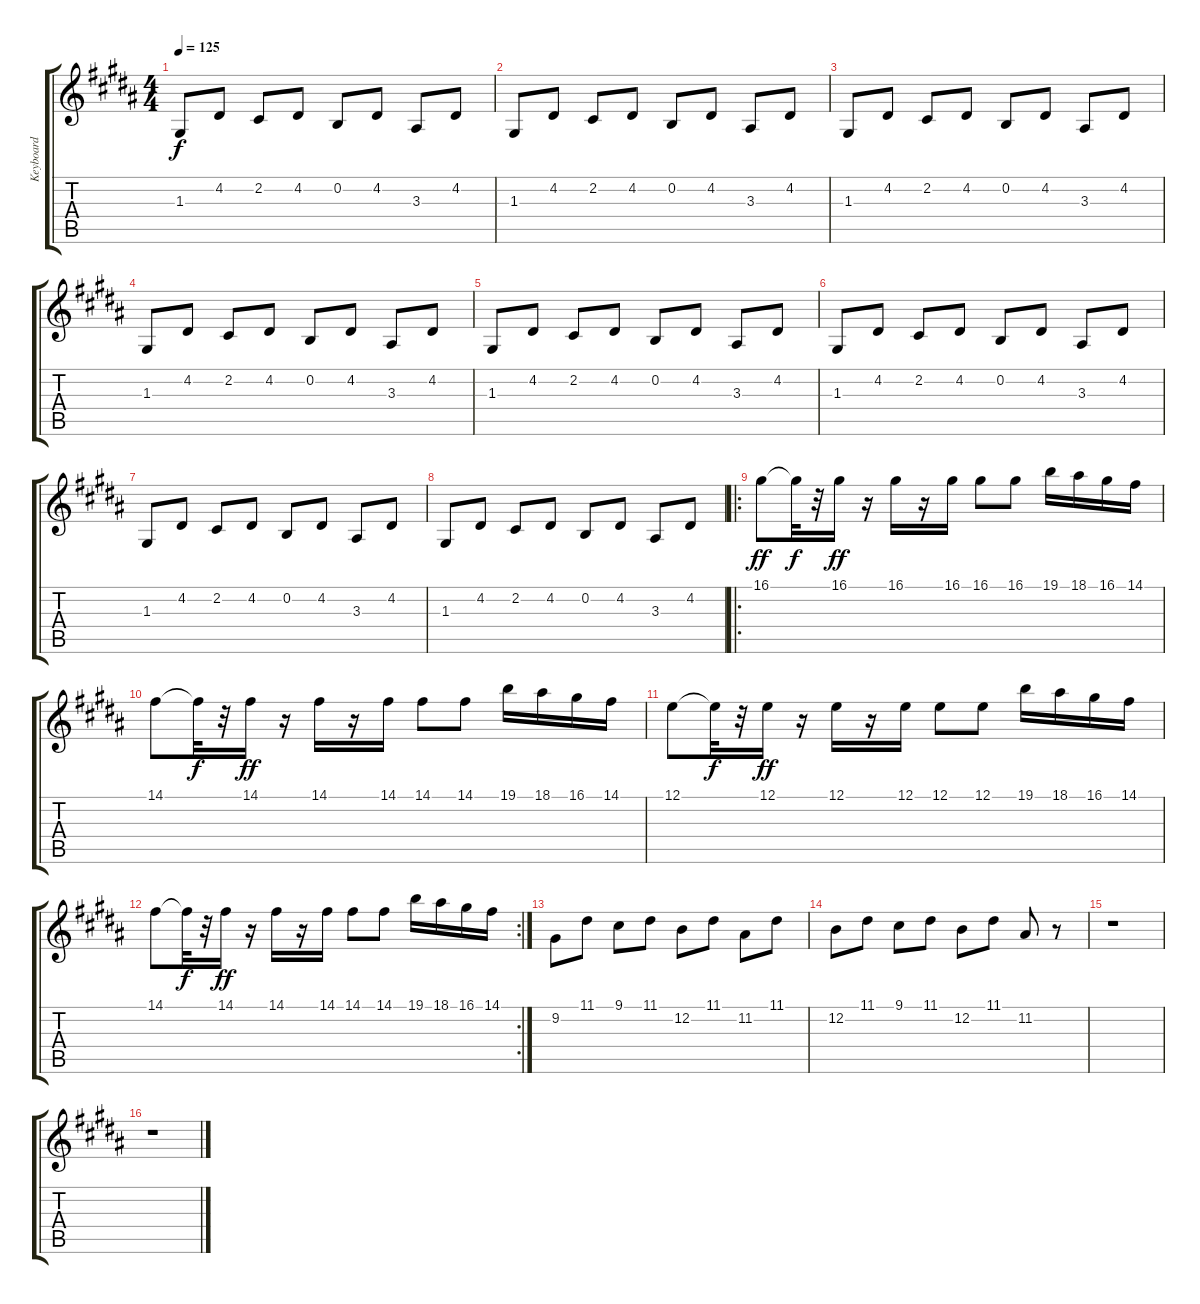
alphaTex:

\track ("Keyboard" "Keyboard") {instrument stringensemble1}
\staff {score tabs}
\tuning (E4 B3 G3 D3 A2 E2) {hide}
\ts (4 4)
\tempo 125
\clef g2
\ks b
1.3.8{dy f instrument stringensemble1} 4.2.8 2.2.8 4.2.8 0.2.8 4.2.8 3.3.8 4.2.8 |
1.3.8 4.2.8 2.2.8 4.2.8 0.2.8 4.2.8 3.3.8 4.2.8 |
1.3.8 4.2.8 2.2.8 4.2.8 0.2.8 4.2.8 3.3.8 4.2.8 |
1.3.8 4.2.8 2.2.8 4.2.8 0.2.8 4.2.8 3.3.8 4.2.8 |
1.3.8 4.2.8 2.2.8 4.2.8 0.2.8 4.2.8 3.3.8 4.2.8 |
1.3.8 4.2.8 2.2.8 4.2.8 0.2.8 4.2.8 3.3.8 4.2.8 |
1.3.8 4.2.8 2.2.8 4.2.8 0.2.8 4.2.8 3.3.8 4.2.8 |
1.3.8 4.2.8 2.2.8 4.2.8 0.2.8 4.2.8 3.3.8 4.2.8 |
\ro
16.1.8{dy ff volume 12} 16.1{t}.32{dy f} r.32 16.1.16{dy ff} r.16 16.1.16 r.16 16.1.16 16.1.8 16.1.8 19.1.16 18.1.16 16.1.16 14.1.16 |
14.1.8 14.1{t}.32{dy f} r.32 14.1.16{dy ff} r.16 14.1.16 r.16 14.1.16 14.1.8 14.1.8 19.1.16 18.1.16 16.1.16 14.1.16 |
12.1.8 12.1{t}.32{dy f} r.32 12.1.16{dy ff} r.16 12.1.16 r.16 12.1.16 12.1.8 12.1.8 19.1.16 18.1.16 16.1.16 14.1.16 |
\rc 2
14.1.8 14.1{t}.32{dy f} r.32 14.1.16{dy ff} r.16 14.1.16 r.16 14.1.16 14.1.8 14.1.8 19.1.16 18.1.16 16.1.16 14.1.16 |
9.2.8 11.1.8 9.1.8 11.1.8 12.2.8 11.1.8 11.2.8 11.1.8 |
12.2.8 11.1.8 9.1.8 11.1.8 12.2.8 11.1.8 11.2.8 r.8 |
r.1 |
r.1
